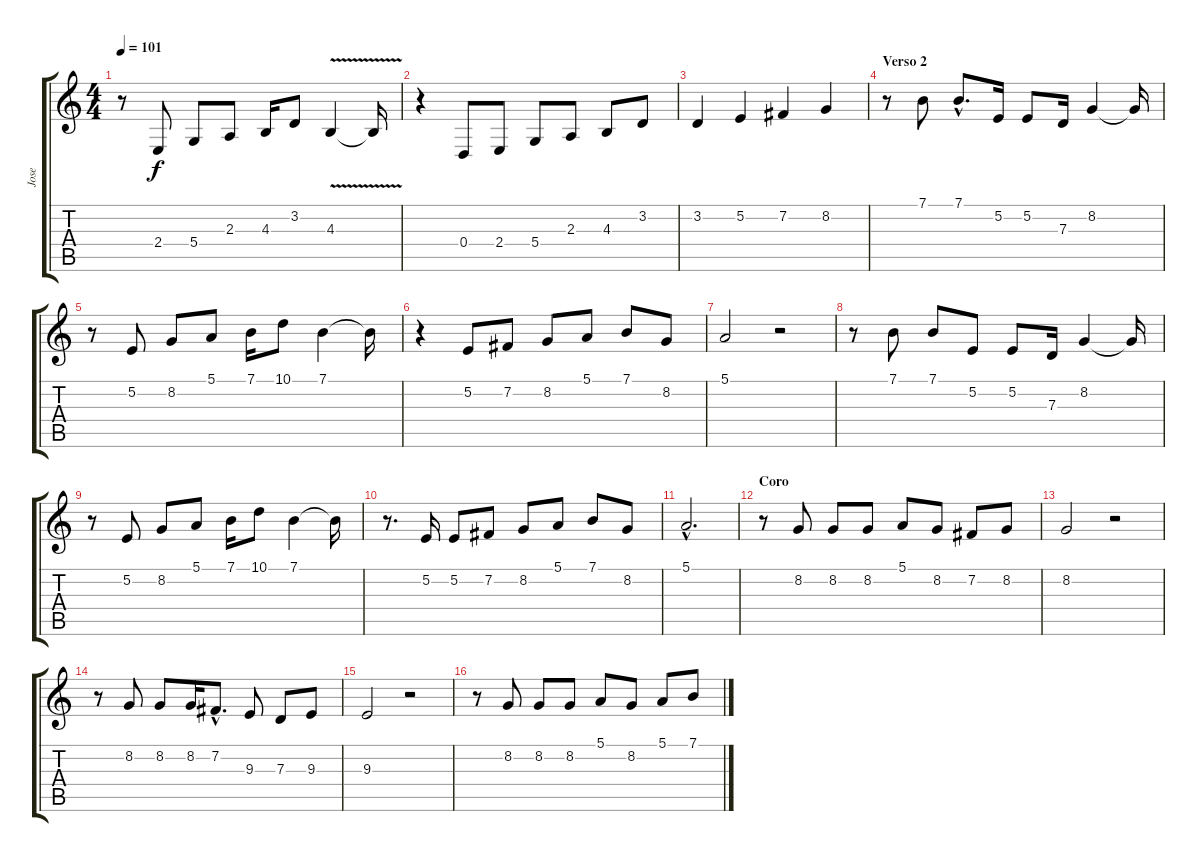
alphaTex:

\track ("Jose" "Jose") {instrument lead1square}
\staff {score tabs}
\tuning (E4 B3 G3 D3 A2 E2) {hide}
\ts (4 4)
\tempo 101
\clef g2
\ks c
r.8{dy f} 2.4.8 5.4.8 2.3.8 4.3.16 3.2.8 4.3{v}.4 4.3{t}.16 |
r.4 0.4.8 2.4.8 5.4.8 2.3.8 4.3.8 3.2.8 |
3.2.4 5.2.4 7.2.4 8.2.4 |
\section ("" "Verso 2")
r.8{volume 16} 7.1.8 7.1{hac}.8{d} 5.2.16 5.2.8 7.3.16 8.2.4 8.2{t}.16 |
r.8 5.2.8 8.2.8 5.1.8 7.1.16 10.1.8 7.1.4 7.1{t}.16 |
r.4 5.2.8 7.2.8 8.2.8 5.1.8 7.1.8 8.2.8 |
5.1.2 r.2 |
r.8 7.1.8 7.1.8 5.2.8 5.2.8 7.3.16 8.2.4 8.2{t}.16 |
r.8 5.2.8 8.2.8 5.1.8 7.1.16 10.1.8 7.1.4 7.1{t}.16 |
r.8{d} 5.2.16 5.2.8 7.2.8 8.2.8 5.1.8 7.1.8 8.2.8 |
5.1{hac}.2{d} |
\section ("" "Coro")
r.8 8.2.8 8.2.8 8.2.8 5.1.8 8.2.8 7.2.8 8.2.8 |
8.2.2 r.2 |
r.8 8.2.8 8.2.8 8.2.16 7.2{hac}.8{d} 9.3.8 7.3.8 9.3.8 |
9.3.2 r.2 |
r.8 8.2.8 8.2.8 8.2.8 5.1.8 8.2.8 5.1.8 7.1.8
